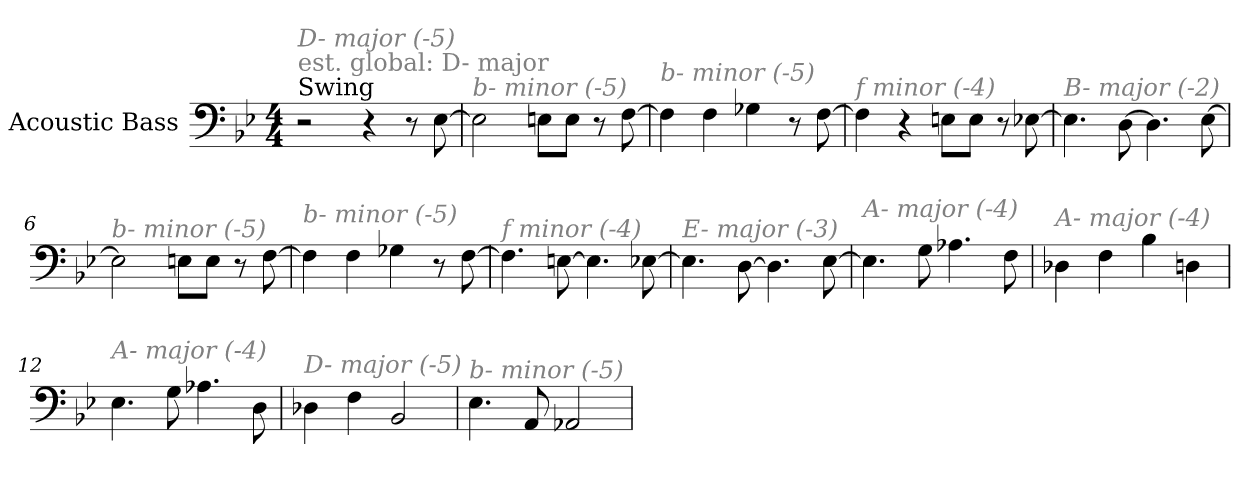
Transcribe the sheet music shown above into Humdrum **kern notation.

**kern
*part1
*staff1
*I"Acoustic Bass
*clefF4
*ITrd7c12
*k[b-e-]
*B-:
*M4/4
*MM168
=1
!LO:TX:a:t=Swing
!LO:TX:a:color=#808080:t=est. global&colon; D- major
!LO:TX:i:color=#808080:t=D- major (-5)
2r
4r
8r
[8EE-
=2
!LO:TX:i:color=#808080:t=b- minor (-5)
2EE-]
8EEnL
8EEJ
8r
[8FF
=3
!LO:TX:i:color=#808080:t=b- minor (-5)
4FF]
4FF
4GG-X
8r
[8FF
=4
!LO:TX:i:color=#808080:t=f minor (-4)
4FF]
4r
8EEnL
8EEJ
8r
[8EE-X
=5
!LO:TX:i:color=#808080:t=B- major (-2)
4.EE-]
[8DD
4.DD]
[8EE-
=6
!LO:TX:i:color=#808080:t=b- minor (-5)
2EE-]
8EEnL
8EEJ
8r
[8FF
=7
!LO:TX:i:color=#808080:t=b- minor (-5)
4FF]
4FF
4GG-X
8r
[8FF
=8
!LO:TX:i:color=#808080:t=f minor (-4)
4.FF]
[8EEn
4.EE]
[8EE-X
=9
!LO:TX:i:color=#808080:t=E- major (-3)
4.EE-]
[8DD
4.DD]
[8EE-
=10
!LO:TX:i:color=#808080:t=A- major (-4)
4.EE-]
8GG
4.AA-X
8FF
=11
!LO:TX:i:color=#808080:t=A- major (-4)
4DD-X
4FF
4BB-
4DDn
=12
!LO:TX:i:color=#808080:t=A- major (-4)
4.EE-
8GG
4.AA-X
8DD
=13
!LO:TX:i:color=#808080:t=D- major (-5)
4DD-X
4FF
2BBB-
=14
!LO:TX:i:color=#808080:t=b- minor (-5)
4.EE-
8AAA
2AAA-X
=
*-
